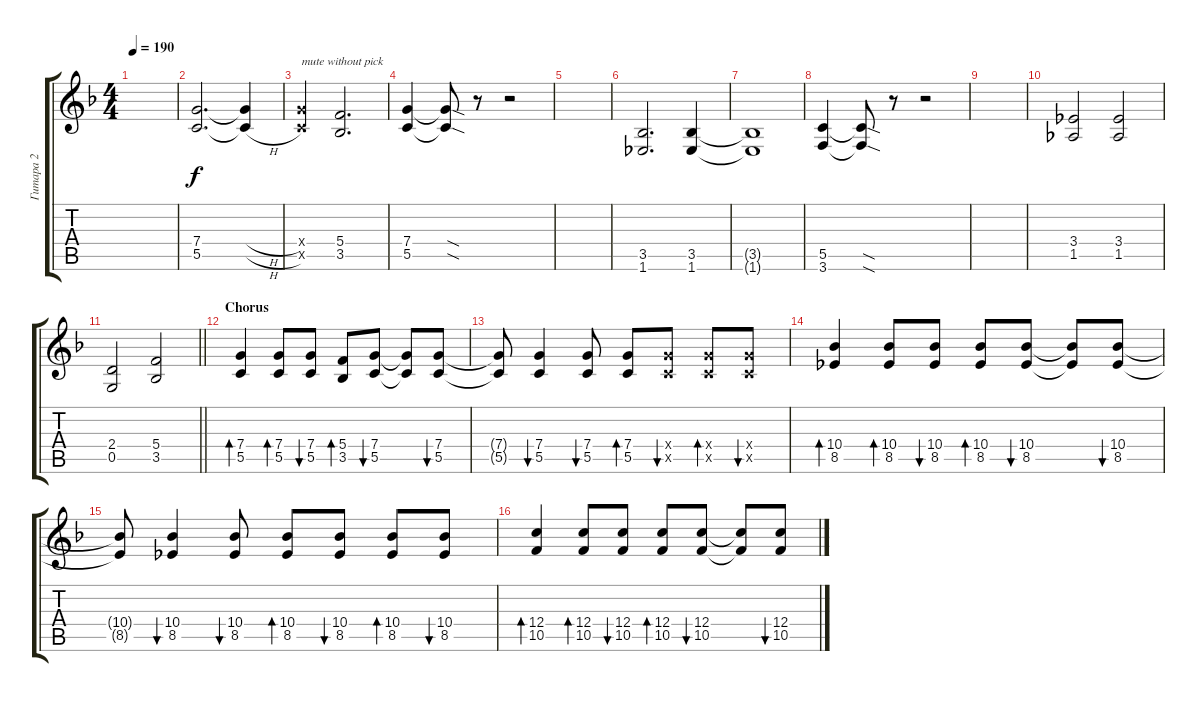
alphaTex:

\track ("Гитара 2" "Гитара 2") {instrument distortionguitar}
\staff {score tabs}
\tuning (D4 A3 F3 C3 G2 D2) {hide}
\ts (4 4)
\tempo 190
\clef g2
\ks dminor
|
(7.4 5.5).2{d} (7.4{h t} 5.5{h t}).4 |
(7.4{x} 5.5{x}).4{txt "mute without pick"} (5.4 3.5).2{d} |
(7.4 5.5).4 (7.4{sod t} 5.5{sod t}).8 r.8 r.2 |
|
(3.5 1.6).2{d} (3.5 1.6).4 |
(3.5{t} 1.6{t}).1 |
(5.5 3.6).4 (5.5{sod t} 3.6{sod t}).8 r.8 r.2 |
|
(3.4 1.5).2 (3.4 1.5).2 |
\barLineRight lightlight
(2.4 0.5).2 (5.4 3.5).2 |
\section ("" "Chorus")
(7.4 5.5).4{bd 240} (7.4 5.5).8{bd 240} (7.4 5.5).8{bu 240} (5.4 3.5).8{bd 240} (7.4 5.5).8{bu 240} (7.4{t} 5.5{t}).8 (7.4 5.5).8{bu 240} |
(7.4{t} 5.5{t}).8 (7.4 5.5).4{bu 240} (7.4 5.5).8{bu 240} (7.4 5.5).8{bd 240} (7.4{x} 5.5{x}).8{bu 240} (7.4{x} 5.5{x}).8{bd 240} (7.4{x} 5.5{x}).8{bu 240} |
(10.4 8.5).4{bd 240} (10.4 8.5).8{bd 240} (10.4 8.5).8{bu 240} (10.4 8.5).8{bd 240} (10.4 8.5).8{bu 240} (10.4{t} 8.5{t}).8 (10.4 8.5).8{bu 240} |
(10.4{t} 8.5{t}).8 (10.4 8.5).4{bu 240} (10.4 8.5).8{bu 240} (10.4 8.5).8{bd 240} (10.4 8.5).8{bu 240} (10.4 8.5).8{bd 240} (10.4 8.5).8{bu 240} |
(12.4 10.5).4{bd 240} (12.4 10.5).8{bd 240} (12.4 10.5).8{bu 240} (12.4 10.5).8{bd 240} (12.4 10.5).8{bu 240} (12.4{t} 10.5{t}).8 (12.4 10.5).8{bu 240}
